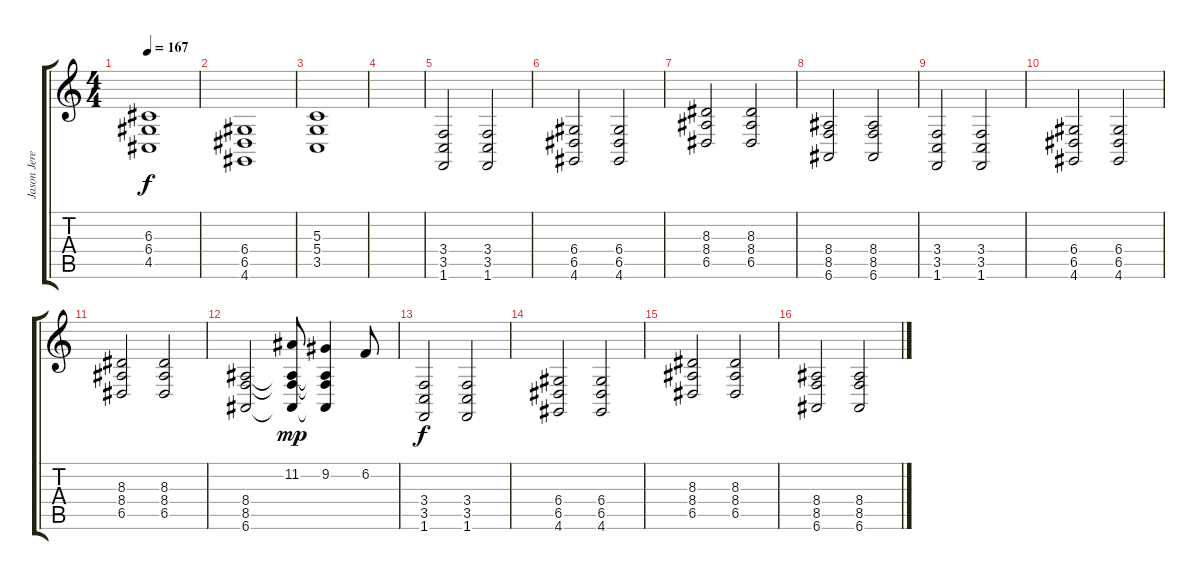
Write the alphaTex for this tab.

\track ("Jason Jeremy (piano)" "Jason Jere") {instrument electricgrandpiano}
\staff {score tabs}
\tuning (E4 B3 G3 D3 A2 E2) {hide}
\ts (4 4)
\tempo 167
\clef g2
\ks c
(6.3 6.4 4.5).1{dy f} |
(6.4 6.5 4.6).1 |
(5.3 5.4 3.5).1 |
|
(3.4 3.5 1.6).2{volume 9} (3.4 3.5 1.6).2 |
(6.4 6.5 4.6).2 (6.4 6.5 4.6).2 |
(8.3 8.4 6.5).2 (8.3 8.4 6.5).2 |
(8.4 8.5 6.6).2 (8.4 8.5 6.6).2 |
(3.4 3.5 1.6).2 (3.4 3.5 1.6).2 |
(6.4 6.5 4.6).2 (6.4 6.5 4.6).2 |
(8.3 8.4 6.5).2 (8.3 8.4 6.5).2 |
(8.4 8.5 6.6).2 (11.2 8.4{t} 8.5{t} 6.6{t}).8{dy mp volume 13} (9.2 8.4{t} 8.5{t} 6.6{t}).4 6.2.8 |
(3.4 3.5 1.6).2{dy f volume 9} (3.4 3.5 1.6).2 |
(6.4 6.5 4.6).2 (6.4 6.5 4.6).2 |
(8.3 8.4 6.5).2 (8.3 8.4 6.5).2 |
(8.4 8.5 6.6).2 (8.4 8.5 6.6).2
